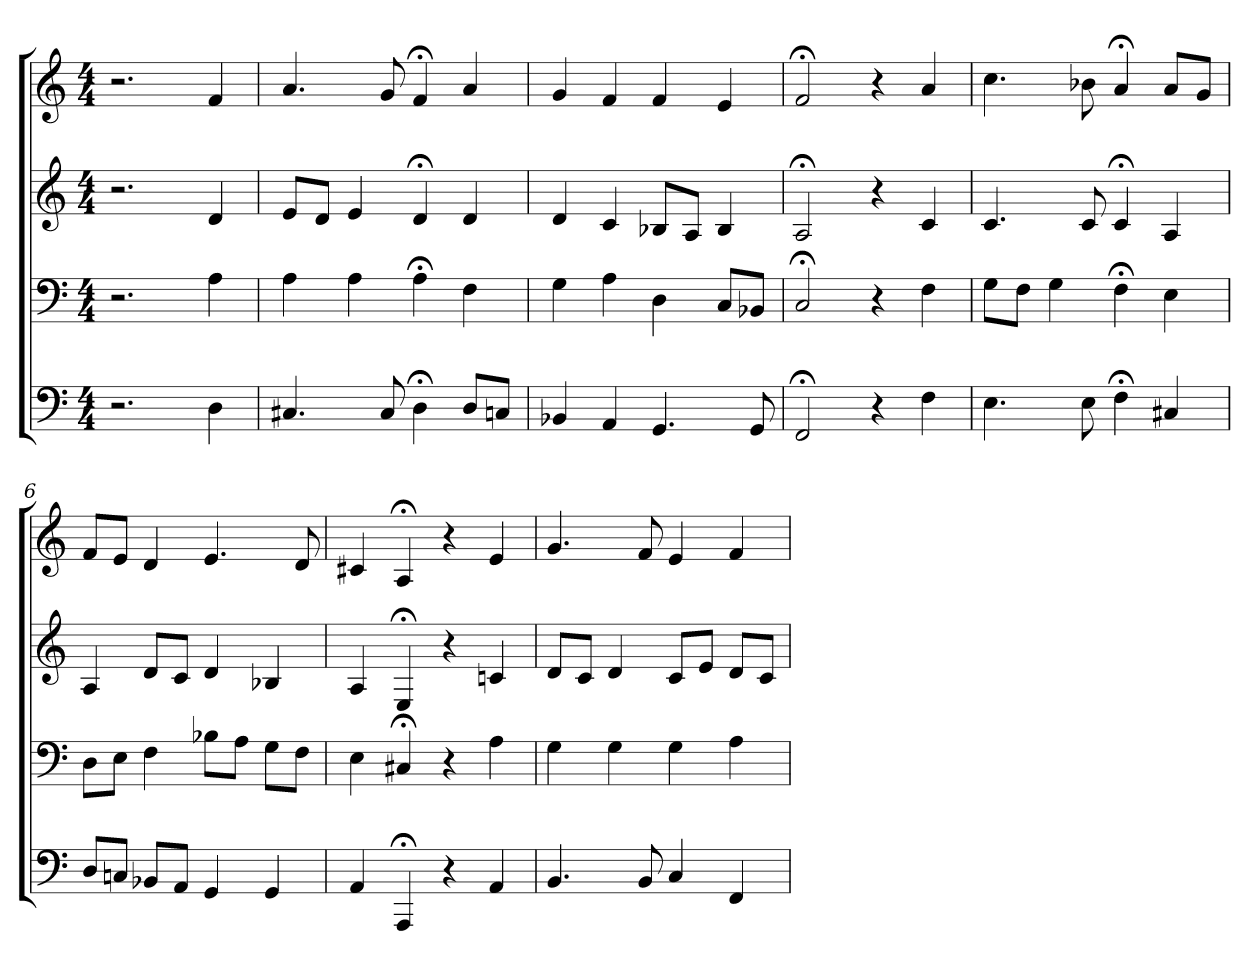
**kern	**kern	**kern	**kern
*part4	*part3	*part2	*part1
*staff4	*staff3	*staff2	*staff1
*clefF4	*clefF4	*clefG2	*clefG2
*k[]	*k[]	*k[]	*k[]
*C:	*C:	*C:	*a:
*M4/4	*M4/4	*M4/4	*M4/4
=1	=1	=1	=1
2.r	2.r	2.r	2.r
4D	4A	4d	4f
=2	=2	=2	=2
4.C#X	4A	8e/L	4.a
.	.	8d/J	.
.	4A	4e	.
8C#	.	.	8g
4D;<	4A;<	4d;<	4f;<
8D/L	4F	4d	4a
8Cn/J	.	.	.
=3	=3	=3	=3
4BB-X	4G	4d	4g
4AA	4A	4c	4f
4.GG	4D	8B-X/L	4f
.	.	8A/J	.
.	8C/L	4B-	4e
8GG	8BB-X/J	.	.
=4	=4	=4	=4
2FF;<	2C;<	2A;<	2f;<
4r	4r	4r	4r
4F	4F	4c	4a
=5	=5	=5	=5
4.E	8G\L	4.c	4.cc
.	8F\J	.	.
.	4G	.	.
8E	.	8c	8b-X
4F;<	4F;<	4c;<	4a;<
4C#X	4E	4A	8a/L
.	.	.	8g/J
=6	=6	=6	=6
8D/L	8D\L	4A	8f/L
8Cn/J	8E\J	.	8e/J
8BB-X/L	4F	8d/L	4d
8AA/J	.	8c/J	.
4GG	8B-X\L	4d	4.e
.	8A\J	.	.
4GG	8G\L	4B-X	.
.	8F\J	.	8d
=7	=7	=7	=7
4AA	4E	4A	4c#X
4AAA;<	4C#X;<	4E;<	4A;<
4r	4r	4r	4r
4AA	4A	4cn	4e
=8	=8	=8	=8
4.BB	4G	8d/L	4.g
.	.	8c/J	.
.	4G	4d	.
8BB	.	.	8f
4C	4G	8c/L	4e
.	.	8e/J	.
4FF	4A	8d/L	4f
.	.	8c/J	.
=	=	=	=
*-	*-	*-	*-
